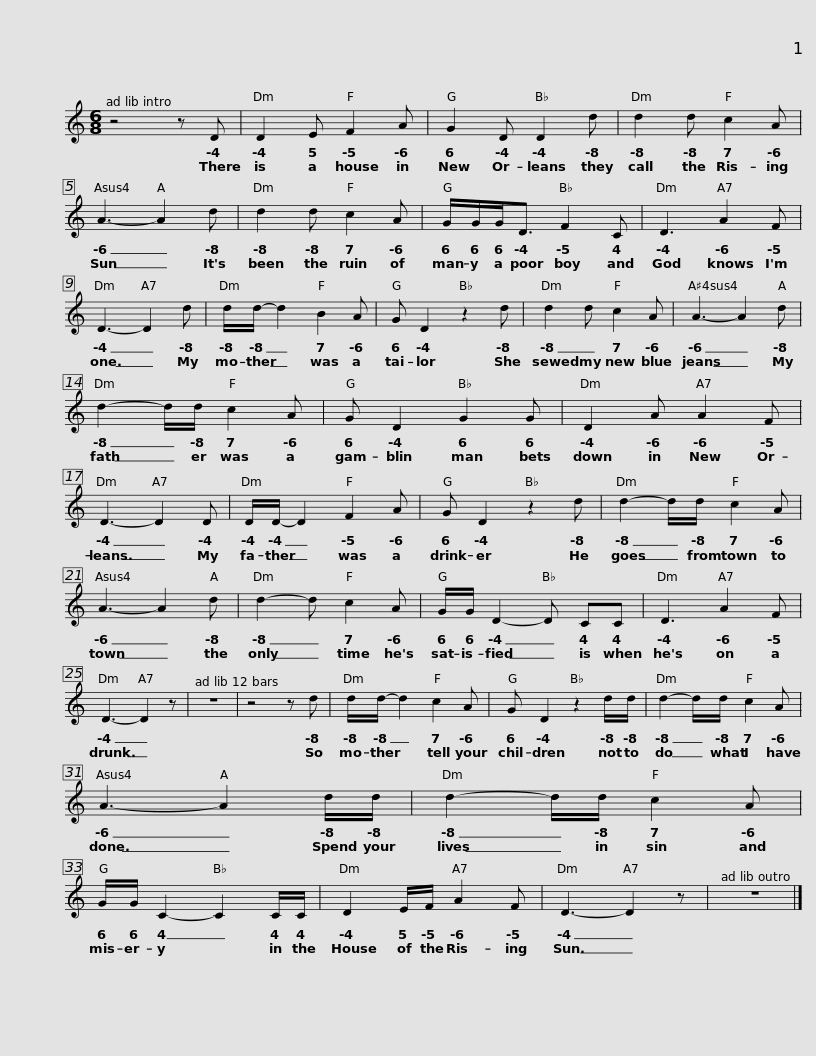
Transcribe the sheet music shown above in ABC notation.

X:1
L:1/8
M:6/8
I:linebreak $
K:C
V:1 treble
V:1
 z4 z D | D2 E F2 A | G2 D D2 d | d2 d c2 A | A3- A2 d | %5
 d2 d c2 A |$ G/G/G<D F2 C | D3 A2 F | D3- D2 d | d/d/- d2 B2 A | %10
 G D2 z2 d | d2 d c2 A |$ A3- A2 d | d2- d/d/ c2 A | G D2 G2 G | %15
 D2 A A2 F | D3- D2 D | D/D/- D2 F2 A |$ G D2 z2 d | d2- d/d/ c2 A | %20
 A3- A2 d | d2- d c2 A | G/G/ D2- D CC | D3 A2 F |$ D3- D2 z | %25
 z6 |$ z4 z d | d/d/- d2 c2 A | G D2 z2 d/d/ | d2- d/d/ c2 A | %30
 A3- A2 d/d/ | d2- d/d/ c2 A |$ G/G/ C2- C2 C/C/ | D2 E/F/ A2 F | D3- D2 z | %35
 z6 |] %36
